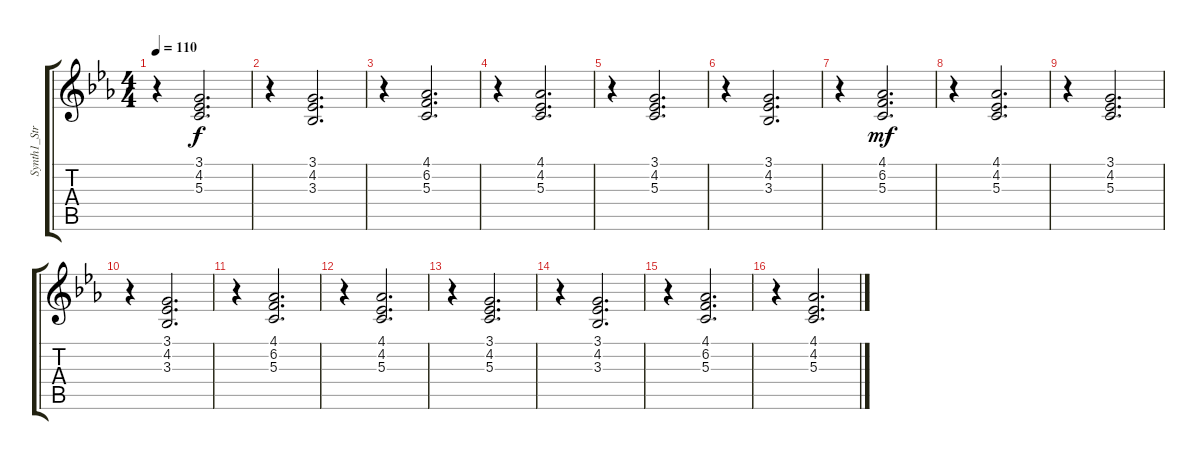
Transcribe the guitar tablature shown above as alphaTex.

\track ("Synth1_String" "Synth1_Str") {instrument stringensemble1}
\staff {score tabs}
\tuning (E4 B3 G3 D3 A2 E2) {hide}
\ts (4 4)
\tempo 110
\clef g2
\ks eb
r.4{dy f} (3.1 4.2 5.3).2{d} |
r.4 (3.1 4.2 3.3).2{d} |
r.4 (4.1 6.2 5.3).2{d} |
r.4 (4.1 4.2 5.3).2{d} |
r.4 (3.1 4.2 5.3).2{d} |
r.4 (3.1 4.2 3.3).2{d} |
r.4 (4.1 6.2 5.3).2{d dy mf} |
r.4 (4.1 4.2 5.3).2{d} |
r.4 (3.1 4.2 5.3).2{d} |
r.4 (3.1 4.2 3.3).2{d} |
r.4 (4.1 6.2 5.3).2{d} |
r.4 (4.1 4.2 5.3).2{d} |
r.4 (3.1 4.2 5.3).2{d} |
r.4 (3.1 4.2 3.3).2{d} |
r.4 (4.1 6.2 5.3).2{d} |
r.4 (4.1 4.2 5.3).2{d}
